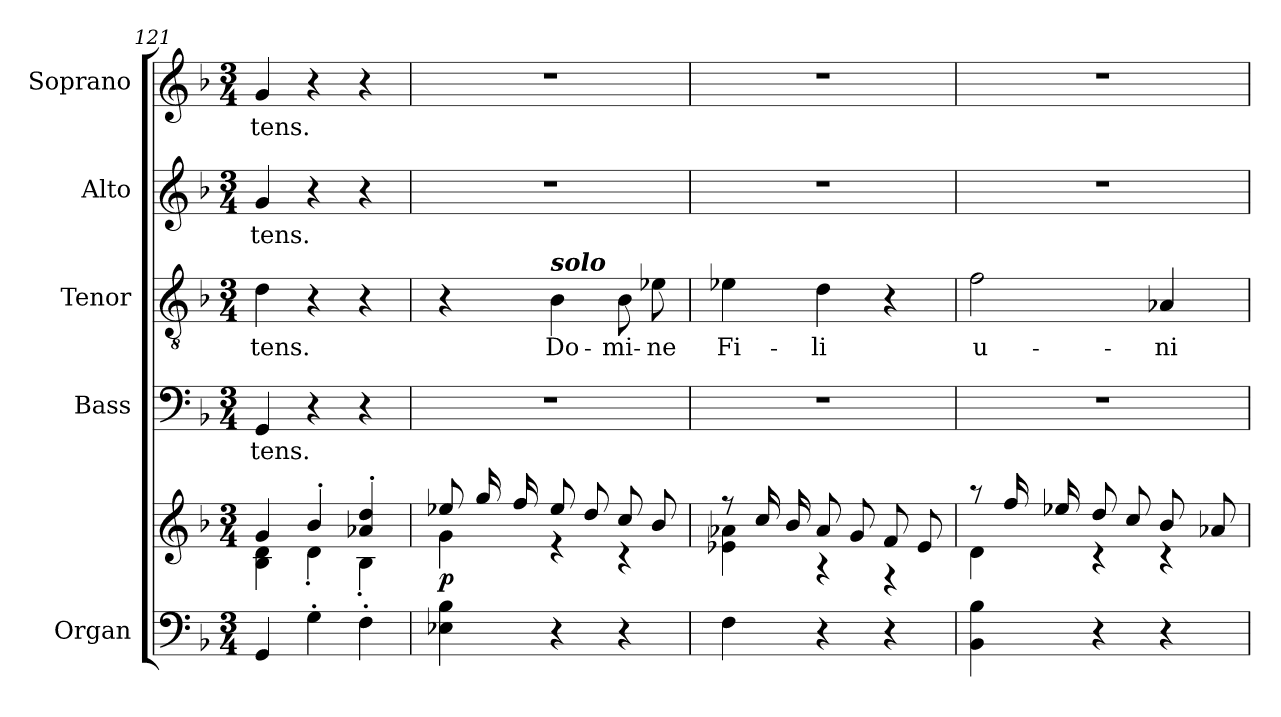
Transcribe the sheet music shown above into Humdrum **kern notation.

**kern	**kern	**dynam	**kern	**text	**kern	**text	**kern	**text	**kern	**text
*part5	*part5	*part5	*part4	*part4	*part3	*part3	*part2	*part2	*part1	*part1
*staff6	*staff5	*staff5/6	*staff4	*staff4	*staff3	*staff3	*staff2	*staff2	*staff1	*staff1
*I"Organ	*	*	*I"Bass	*	*I"Tenor	*	*I"Alto	*	*I"Soprano	*
*I'Org.	*	*	*I'B.	*	*I'T.	*	*I'A.	*	*I'S.	*
*clefF4	*clefG2	*	*clefF4	*	*clefGv2	*	*clefG2	*	*clefG2	*
*	*	*	*	*	*ITrd7c12	*	*	*	*	*
*k[b-]	*k[b-]	*	*k[b-]	*	*k[b-]	*	*k[b-]	*	*k[b-]	*
*F:	*F:	*	*F:	*	*F:	*	*F:	*	*F:	*
*M3/4	*M3/4	*	*M3/4	*	*M3/4	*	*M3/4	*	*M3/4	*
=121	=121	=121	=121	=121	=121	=121	=121	=121	=121	=121
*	*^	*	*	*	*	*	*	*	*	*
!	!	!	!	!	!LO:LY:b:color=#000000	!	!	!	!	!	!
!	!	!	!	!	!	!	!LO:LY:b:color=#000000	!	!	!	!
!	!	!	!	!	!	!	!	!	!LO:LY:b:color=#000000	!	!
!	!	!	!	!	!	!	!	!	!	!	!LO:LY:b:color=#000000
4GGi/	4gi/	4B-i\ 4di	.	4GGi/	-tens.	4Di\	-tens.	4gi/	-tens.	4gi/	-tens.
4G'i\	4b-'i/	4d'i\	.	4r	.	4r	.	4r	.	4r	.
4F'i\	4a-Xi/' 4ddi'	4B-'i\	.	4r	.	4r	.	4r	.	4r	.
=122	=122	=122	=122	=122	=122	=122	=122	=122	=122	=122	=122
!	!	!	!	!LO:N:vis=1	!	!	!	!LO:N:vis=1	!	!LO:N:vis=1	!
4E-Xi\ 4B-i	8ee-Xi/	4gi\	p	2.r	.	4r	.	2.r	.	2.r	.
.	16ggi/	.	.	.	.	.	.	.	.	.	.
.	16ffi/	.	.	.	.	.	.	.	.	.	.
!	!	!	!	!	!	!LO:TX:a:Bi:t=solo	!	!	!	!	!
!	!	!	!	!	!	!	!LO:LY:b:color=#000000	!	!	!	!
4r	8ee-i/	4r	.	.	.	4BB-i\	Do-	.	.	.	.
.	8ddi/	.	.	.	.	.	.	.	.	.	.
!	!	!	!	!	!	!	!LO:LY:b:color=#000000	!	!	!	!
4r	8cci/	4r	.	.	.	8BB-i\	-mi-	.	.	.	.
!	!	!	!	!	!	!	!LO:LY:b:color=#000000	!	!	!	!
.	8b-i/	.	.	.	.	8E-Xi\	-ne	.	.	.	.
=123	=123	=123	=123	=123	=123	=123	=123	=123	=123	=123	=123
!	!	!	!	!LO:N:vis=1	!	!	!	!	!	!	!
!	!	!	!	!	!	!	!LO:LY:b:color=#000000	!LO:N:vis=1	!	!LO:N:vis=1	!
4Fi\	8r	4e-Xi\ 4a-Xi	.	2.r	.	4E-Xi\	Fi-	2.r	.	2.r	.
.	16cci/	.	.	.	.	.	.	.	.	.	.
.	16b-i/	.	.	.	.	.	.	.	.	.	.
!	!	!	!	!	!	!	!LO:LY:b:color=#000000	!	!	!	!
4r	8a-i/	4r	.	.	.	4Di\	-li	.	.	.	.
.	8gi/	.	.	.	.	.	.	.	.	.	.
4r	8fi/	4r	.	.	.	4r	.	.	.	.	.
.	8e-i/	.	.	.	.	.	.	.	.	.	.
!!LO:PB:g=z
=124	=124	=124	=124	=124	=124	=124	=124	=124	=124	=124	=124
!	!	!	!	!LO:N:vis=1	!	!	!	!	!	!	!
!	!	!	!	!	!	!	!LO:LY:b:color=#000000	!LO:N:vis=1	!	!LO:N:vis=1	!
4BB-i\ 4B-i	8r	4di\	.	2.r	.	2Fi\	u-	2.r	.	2.r	.
.	16ffi/	.	.	.	.	.	.	.	.	.	.
.	16ee-Xi/	.	.	.	.	.	.	.	.	.	.
4r	8ddi/	4r	.	.	.	.	.	.	.	.	.
.	8cci/	.	.	.	.	.	.	.	.	.	.
!	!	!	!	!	!	!	!LO:LY:b:color=#000000	!	!	!	!
4r	8b-i/	4r	.	.	.	4AA-Xi/	-ni-	.	.	.	.
.	8a-Xi/	.	.	.	.	.	.	.	.	.	.
*	*v	*v	*	*	*	*	*	*	*	*	*
=	=	=	=	=	=	=	=	=	=	=
*-	*-	*-	*-	*-	*-	*-	*-	*-	*-	*-
